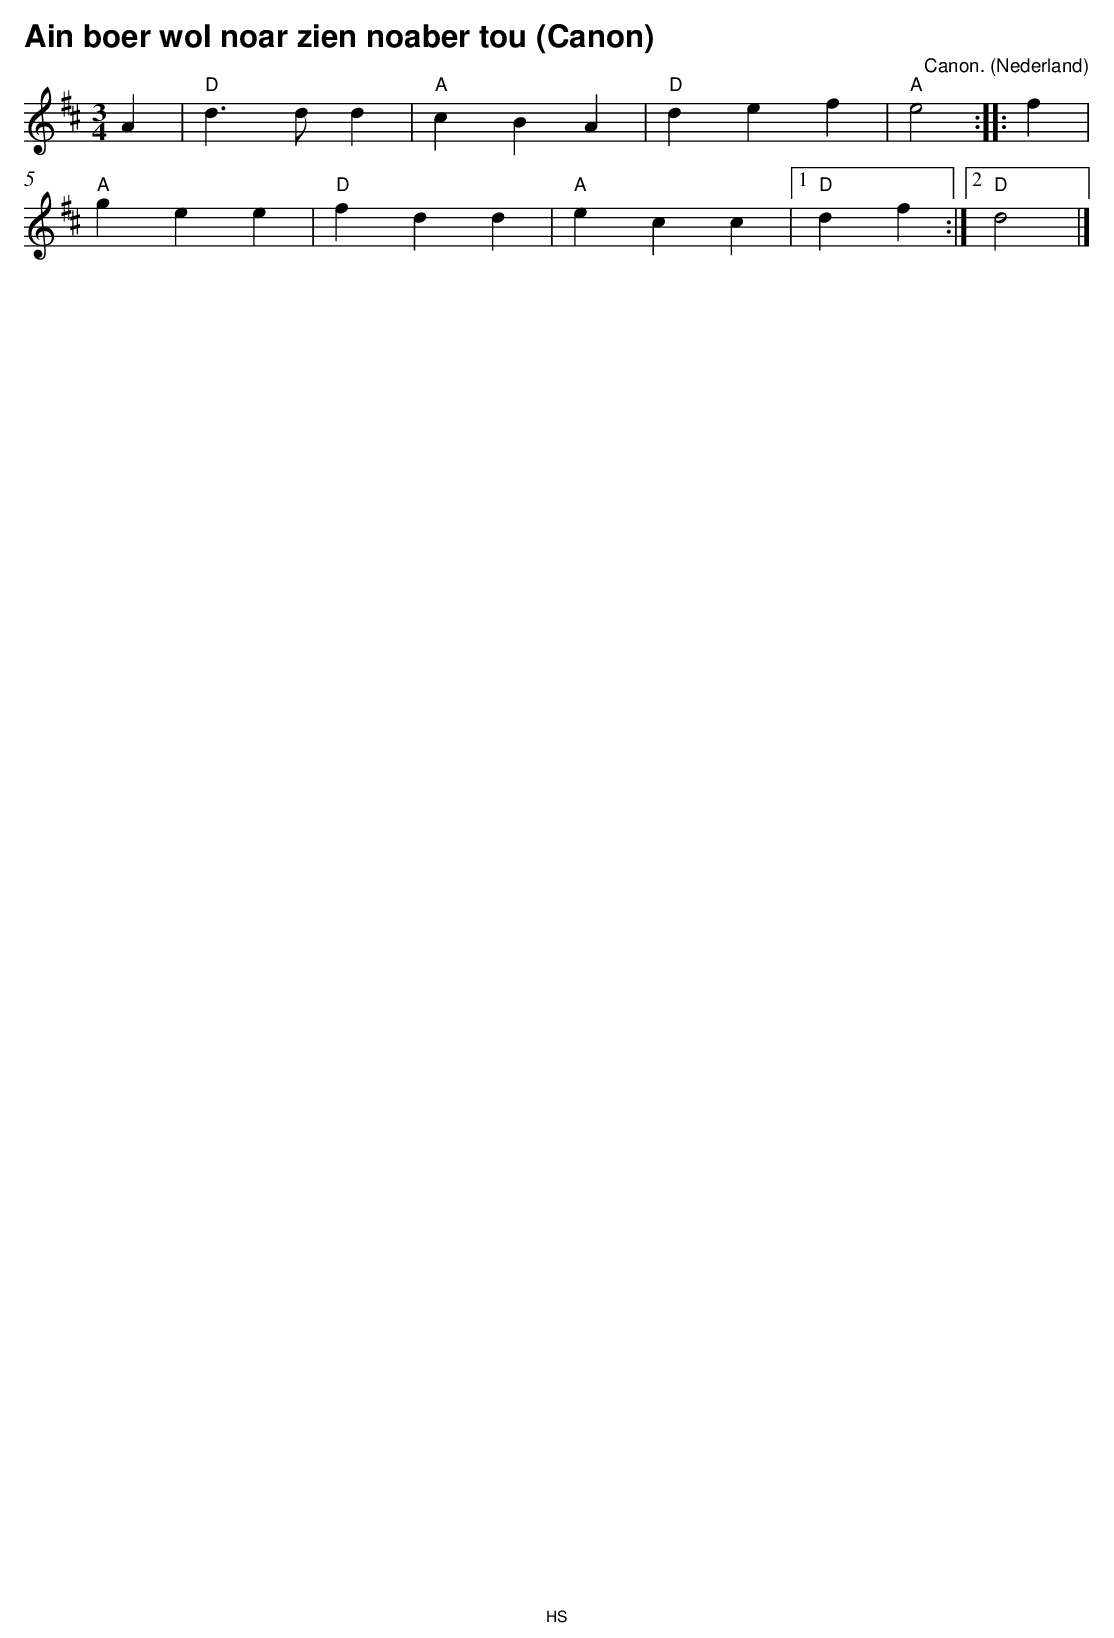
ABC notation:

X:1
T:Ain boer wol noar zien noaber tou (Canon)
C:Canon.
O:Nederland
M:3/4
L:1/4
K:D
A|"D"d>dd|"A"cBA|"D"def|"A"e2::f|
"A"gee|"D"fdd|"A"ecc|[1"D"df:|[2"D"d2|]
